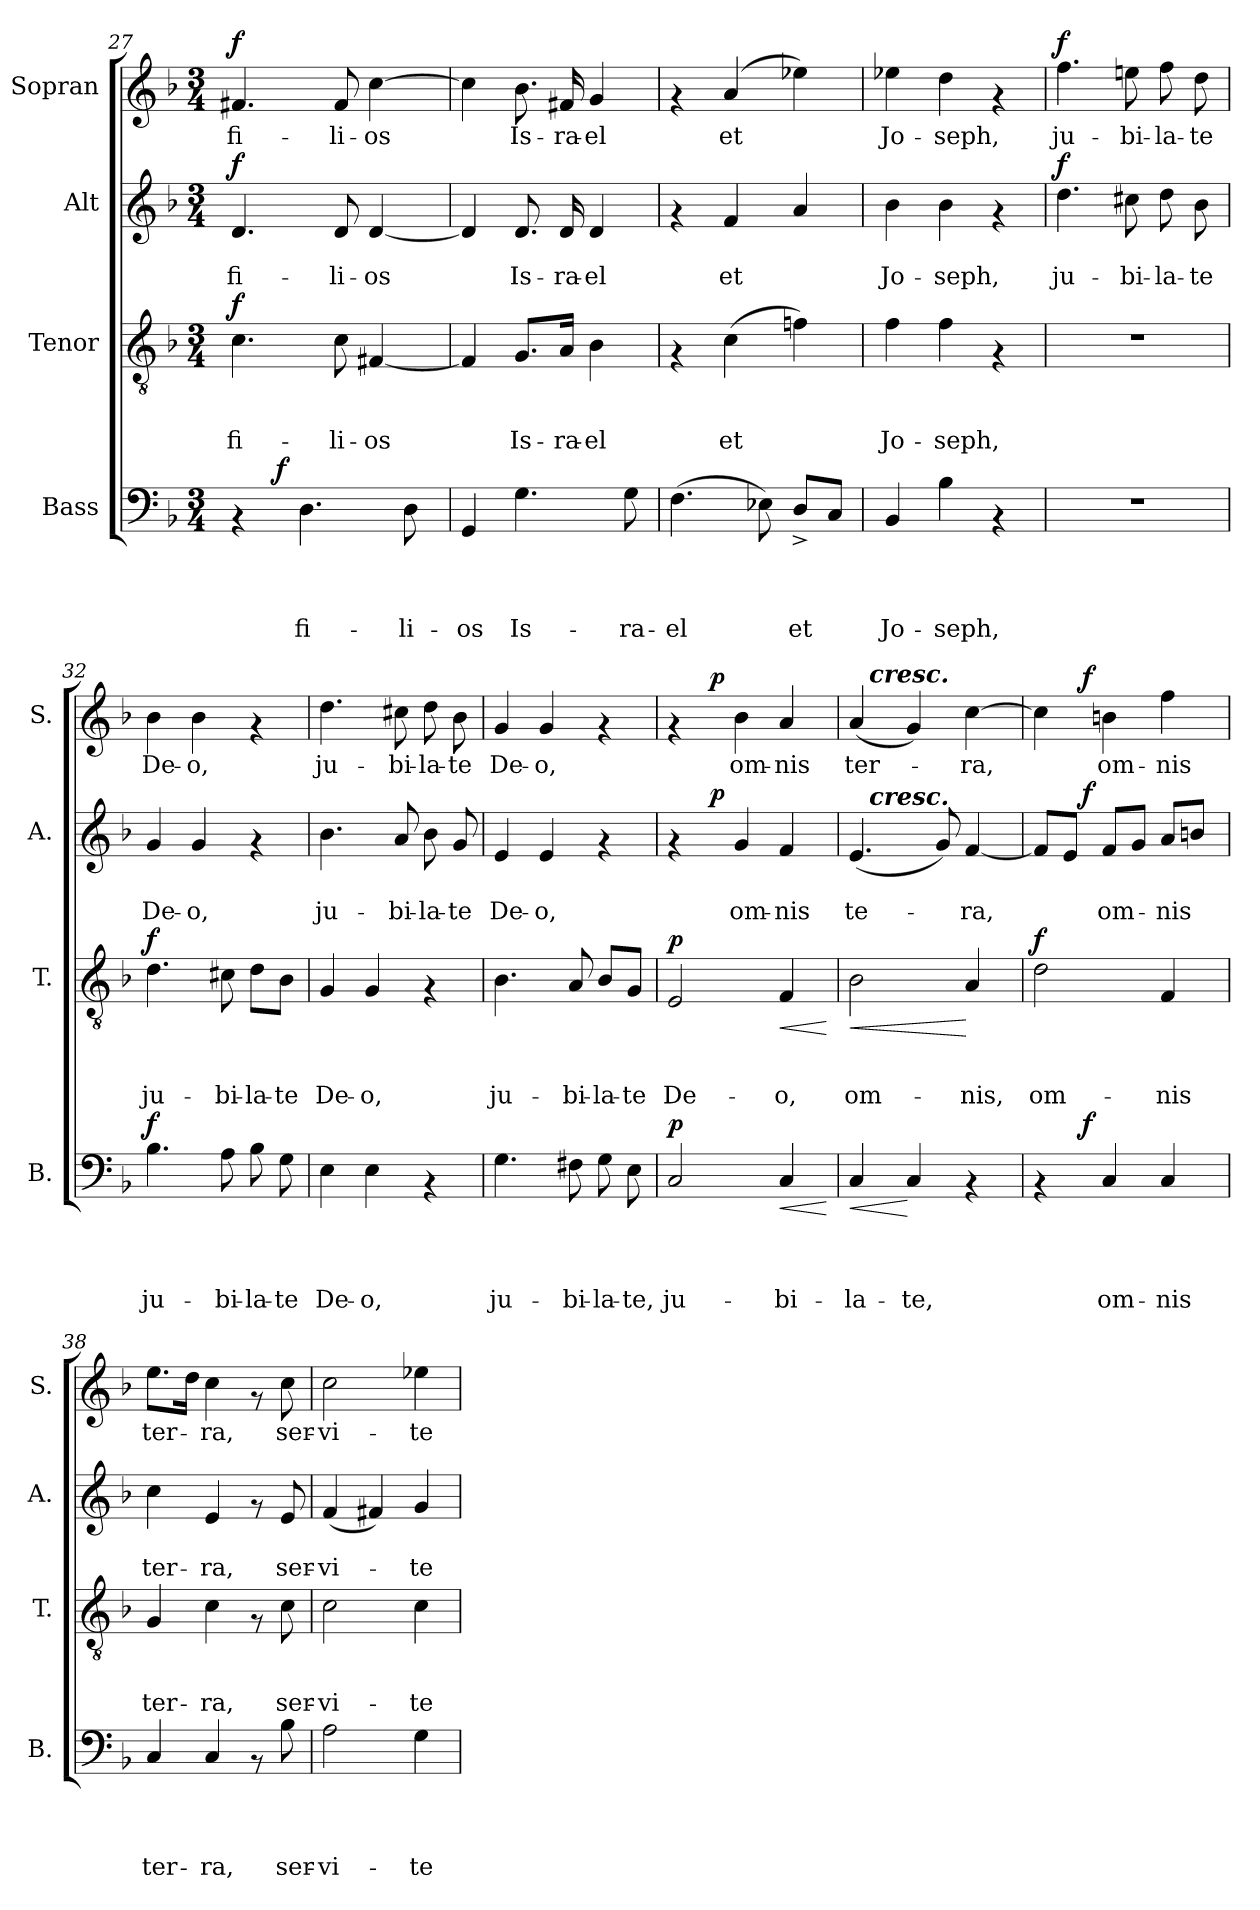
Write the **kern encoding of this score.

**kern	**text	**text	**text	**text	**dynam	**kern	**text	**text	**text	**dynam	**kern	**text	**text	**dynam	**kern	**text	**dynam
*part4	*part4	*part4	*part4	*part4	*part4	*part3	*part3	*part3	*part3	*part3	*part2	*part2	*part2	*part2	*part1	*part1	*part1
*staff4	*staff4	*staff4	*staff4	*staff4	*staff4	*staff3	*staff3	*staff3	*staff3	*staff3	*staff2	*staff2	*staff2	*staff2	*staff1	*staff1	*staff1
*I"Bass	*	*	*	*	*	*I"Tenor	*	*	*	*	*I"Alt	*	*	*	*I"Sopran	*	*
*I'B.	*	*	*	*	*	*I'T.	*	*	*	*	*I'A.	*	*	*	*I'S.	*	*
*clefF4	*	*	*	*	*	*clefGv2	*	*	*	*	*clefG2	*	*	*	*clefG2	*	*
*k[b-]	*	*	*	*	*	*k[b-]	*	*	*	*	*k[b-]	*	*	*	*k[b-]	*	*
*F:	*	*	*	*	*	*F:	*	*	*	*	*F:	*	*	*	*F:	*	*
*M3/4	*	*	*	*	*	*M3/4	*	*	*	*	*M3/4	*	*	*	*M3/4	*	*
=27	=27	=27	=27	=27	=27	=27	=27	=27	=27	=27	=27	=27	=27	=27	=27	=27	=27
!	!	!	!	!	!	!	!	!	!LO:LY:b	!LO:DY:a	!	!	!LO:LY:b	!LO:DY:a	!	!LO:LY:b	!LO:DY:a
*^	*	*	*	*	*	*	*	*	*	*	*	*	*	*	*	*	*
4rAA	8.ryy	.	.	.	.	.	4.c\	.	.	fi-	f	4.d/	.	fi-	f	4.f#X/	fi-	f
!	!	!	!	!	!	!LO:DY:a	!	!	!	!	!	!	!	!	!	!	!	!
.	2ryy	.	.	.	.	f	.	.	.	.	.	.	.	.	.	.	.	.
!	!	!	!	!	!LO:LY:b	!	!	!	!	!	!	!	!	!	!	!	!	!
4.D\	.	.	.	.	fi-	.	.	.	.	.	.	.	.	.	.	.	.	.
!	!	!	!	!	!	!	!	!	!	!LO:LY:b	!	!	!	!LO:LY:b	!	!	!LO:LY:b	!
.	.	.	.	.	.	.	8c\	.	.	-li-	.	8d/	.	-li-	.	8f#/	-li-	.
!	!	!	!	!	!	!	!	!	!	!LO:LY:b	!	!	!	!LO:LY:b	!	!	!LO:LY:b	!
.	.	.	.	.	.	.	[<4F#X/	.	.	-os	.	[<4d/	.	-os	.	[>4cc\	-os	.
!	!	!	!	!	!LO:LY:b	!	!	!	!	!	!	!	!	!	!	!	!	!
8D\	.	.	.	.	-li-	.	.	.	.	.	.	.	.	.	.	.	.	.
.	16ryy	.	.	.	.	.	.	.	.	.	.	.	.	.	.	.	.	.
=28	=28	=28	=28	=28	=28	=28	=28	=28	=28	=28	=28	=28	=28	=28	=28	=28	=28	=28
!	!	!	!	!	!LO:LY:b	!	!	!	!	!	!	!	!	!	!	!	!	!
*v	*v	*	*	*	*	*	*	*	*	*	*	*	*	*	*	*	*	*
4GG/	.	.	.	-os	.	4F#/]	.	.	.	.	4d/]	.	.	.	4cc\]	.	.
!	!	!	!	!LO:LY:b	!	!	!	!	!LO:LY:b	!	!	!	!LO:LY:b	!	!	!LO:LY:b	!
4.G\	.	.	.	Is-	.	8.G/L	.	.	Is-	.	8.d/	.	Is-	.	8.b-\	Is-	.
!	!	!	!	!	!	!	!	!	!LO:LY:b	!	!	!	!LO:LY:b	!	!	!LO:LY:b	!
.	.	.	.	.	.	16A/Jk	.	.	-ra-	.	16d/	.	-ra-	.	16f#X/	-ra-	.
!	!	!	!	!	!	!	!	!	!LO:LY:b	!	!	!	!LO:LY:b	!	!	!LO:LY:b	!
.	.	.	.	.	.	4B-\	.	.	-el	.	4d/	.	-el	.	4g/	-el	.
!	!	!	!	!LO:LY:b	!	!	!	!	!	!	!	!	!	!	!	!	!
8G\	.	.	.	-ra-	.	.	.	.	.	.	.	.	.	.	.	.	.
!!LO:PB:g=z
=29	=29	=29	=29	=29	=29	=29	=29	=29	=29	=29	=29	=29	=29	=29	=29	=29	=29
!	!	!	!	!LO:LY:b	!	!	!	!	!	!	!	!	!	!	!	!	!
(>4.F\	.	.	.	-el	.	4rF	.	.	.	.	4rf	.	.	.	4rf	.	.
!	!	!	!	!	!	!	!	!	!LO:LY:b	!	!	!	!LO:LY:b	!	!	!LO:LY:b	!
.	.	.	.	.	.	(>4c\	.	.	et	.	4f/	.	et	.	(4a/	et	.
8E-X\)	.	.	.	.	.	.	.	.	.	.	.	.	.	.	.	.	.
!	!	!	!	!LO:LY:b	!	!	!	!	!	!	!	!	!	!	!	!	!
8D^</L	.	.	.	et	.	4fn\)	.	.	.	.	4a/	.	.	.	4ee-X\)	.	.
8C/J	.	.	.	.	.	.	.	.	.	.	.	.	.	.	.	.	.
=30	=30	=30	=30	=30	=30	=30	=30	=30	=30	=30	=30	=30	=30	=30	=30	=30	=30
!	!	!	!	!LO:LY:b	!	!	!	!	!LO:LY:b	!	!	!	!LO:LY:b	!	!	!LO:LY:b	!
4BB-/	.	.	.	Jo-	.	4f\	.	.	Jo-	.	4b-\	.	Jo-	.	4ee-X\	Jo-	.
!	!	!	!	!LO:LY:b	!	!	!	!	!LO:LY:b	!	!	!	!LO:LY:b	!	!	!LO:LY:b	!
4B-\	.	.	.	-seph,	.	4f\	.	.	-seph,	.	4b-\	.	-seph,	.	4dd\	-seph,	.
4rAA	.	.	.	.	.	4rF	.	.	.	.	4rf	.	.	.	4rf	.	.
=31	=31	=31	=31	=31	=31	=31	=31	=31	=31	=31	=31	=31	=31	=31	=31	=31	=31
!	!	!	!	!	!	!	!	!	!	!	!	!	!LO:LY:b	!LO:DY:a	!	!LO:LY:b	!LO:DY:a
2.r	.	.	.	.	.	2.r	.	.	.	.	4.dd\	.	ju-	f	4.ff\	ju-	f
!	!	!	!	!	!	!	!	!	!	!	!	!	!LO:LY:b	!	!	!LO:LY:b	!
.	.	.	.	.	.	.	.	.	.	.	8cc#X\	.	-bi-	.	8een\	-bi-	.
!	!	!	!	!	!	!	!	!	!	!	!	!	!LO:LY:b	!	!	!LO:LY:b	!
.	.	.	.	.	.	.	.	.	.	.	8dd\	.	-la-	.	8ff\	-la-	.
!	!	!	!	!	!	!	!	!	!	!	!	!	!LO:LY:b	!	!	!LO:LY:b	!
.	.	.	.	.	.	.	.	.	.	.	8b-\	.	-te	.	8dd\	-te	.
=32	=32	=32	=32	=32	=32	=32	=32	=32	=32	=32	=32	=32	=32	=32	=32	=32	=32
!	!	!	!	!LO:LY:b	!LO:DY:a	!	!	!	!LO:LY:b	!LO:DY:a	!	!	!LO:LY:b	!	!	!LO:LY:b	!
4.B-\	.	.	.	ju-	f	4.d\	.	.	ju-	f	4g/	.	De-	.	4b-\	De-	.
!	!	!	!	!	!	!	!	!	!	!	!	!	!LO:LY:b	!	!	!LO:LY:b	!
.	.	.	.	.	.	.	.	.	.	.	4g/	.	-o,	.	4b-\	-o,	.
!	!	!	!	!LO:LY:b	!	!	!	!	!LO:LY:b	!	!	!	!	!	!	!	!
8A\	.	.	.	-bi-	.	8c#X\	.	.	-bi-	.	.	.	.	.	.	.	.
!	!	!	!	!LO:LY:b	!	!	!	!	!LO:LY:b	!	!	!	!	!	!	!	!
8B-\	.	.	.	-la-	.	8d\L	.	.	-la-	.	4rf	.	.	.	4rf	.	.
!	!	!	!	!LO:LY:b	!	!	!	!	!LO:LY:b	!	!	!	!	!	!	!	!
8G\	.	.	.	-te	.	8B-\J	.	.	-te	.	.	.	.	.	.	.	.
=33	=33	=33	=33	=33	=33	=33	=33	=33	=33	=33	=33	=33	=33	=33	=33	=33	=33
!	!	!	!	!LO:LY:b	!	!	!	!	!LO:LY:b	!	!	!	!LO:LY:b	!	!	!LO:LY:b	!
4E\	.	.	.	De-	.	4G/	.	.	De-	.	4.b-\	.	ju-	.	4.dd\	ju-	.
!	!	!	!	!LO:LY:b	!	!	!	!	!LO:LY:b	!	!	!	!	!	!	!	!
4E\	.	.	.	-o,	.	4G/	.	.	-o,	.	.	.	.	.	.	.	.
!	!	!	!	!	!	!	!	!	!	!	!	!	!LO:LY:b	!	!	!LO:LY:b	!
.	.	.	.	.	.	.	.	.	.	.	8a/	.	-bi-	.	8cc#X\	-bi-	.
!	!	!	!	!	!	!	!	!	!	!	!	!	!LO:LY:b	!	!	!LO:LY:b	!
4rAA	.	.	.	.	.	4rF	.	.	.	.	8b-\	.	-la-	.	8dd\	-la-	.
!	!	!	!	!	!	!	!	!	!	!	!	!	!LO:LY:b	!	!	!LO:LY:b	!
.	.	.	.	.	.	.	.	.	.	.	8g/	.	-te	.	8b-\	-te	.
=34	=34	=34	=34	=34	=34	=34	=34	=34	=34	=34	=34	=34	=34	=34	=34	=34	=34
!	!	!	!	!LO:LY:b	!	!	!	!	!LO:LY:b	!	!	!	!LO:LY:b	!	!	!LO:LY:b	!
4.G\	.	.	.	ju-	.	4.B-\	.	.	ju-	.	4e/	.	De-	.	4g/	De-	.
!	!	!	!	!	!	!	!	!	!	!	!	!	!LO:LY:b	!	!	!LO:LY:b	!
.	.	.	.	.	.	.	.	.	.	.	4e/	.	-o,	.	4g/	-o,	.
!	!	!	!	!LO:LY:b	!	!	!	!	!LO:LY:b	!	!	!	!	!	!	!	!
8F#X\	.	.	.	-bi-	.	8A/	.	.	-bi-	.	.	.	.	.	.	.	.
!	!	!	!	!LO:LY:b	!	!	!	!	!LO:LY:b	!	!	!	!	!	!	!	!
8G\	.	.	.	-la-	.	8B-/L	.	.	-la-	.	4rf	.	.	.	4rf	.	.
!	!	!	!	!LO:LY:b	!	!	!	!	!LO:LY:b	!	!	!	!	!	!	!	!
8E\	.	.	.	-te,	.	8G/J	.	.	-te	.	.	.	.	.	.	.	.
=35	=35	=35	=35	=35	=35	=35	=35	=35	=35	=35	=35	=35	=35	=35	=35	=35	=35
!	!	!	!	!LO:LY:b	!LO:DY:a	!	!	!	!LO:LY:b	!LO:DY:a	!	!	!	!	!	!	!
*	*	*	*	*	*	*	*	*	*	*	*^	*	*	*	*^	*	*
2C/	.	.	.	ju-	p	2E/	.	.	De-	p	4rf	8ryy	.	.	.	4rf	8ryy	.	.
.	.	.	.	.	.	.	.	.	.	.	.	32ryy	.	.	.	.	32ryy	.	.
!	!	!	!	!	!	!	!	!	!	!	!	!	!	!	!LO:DY:a	!	!	!	!LO:DY:a
.	.	.	.	.	.	.	.	.	.	.	.	2ryy	.	.	p	.	2ryy	.	p
!	!	!	!	!	!	!	!	!	!	!	!	!	!	!LO:LY:b	!	!	!	!LO:LY:b	!
.	.	.	.	.	.	.	.	.	.	.	4g/	.	.	om-	.	4b-\	.	om-	.
!	!	!	!	!LO:LY:b	!LO:HP:b	!	!	!	!LO:LY:b	!LO:HP:b	!	!	!	!LO:LY:b	!	!	!	!LO:LY:b	!
4C/	.	.	.	-bi-	<	4F/	.	.	-o,	<	4f/	.	.	-nis	.	4a/	.	-nis	.
.	.	.	.	.	.	.	.	.	.	.	.	16.ryy	.	.	.	.	16.ryy	.	.
.	.	.	.	.	[	.	.	.	.	[	.	.	.	.	.	.	.	.	.
!!LO:PB:g=z	!!
=36	=36	=36	=36	=36	=36	=36	=36	=36	=36	=36	=36	=36	=36	=36	=36	=36	=36	=36	=36
!	!	!	!	!LO:LY:b	!LO:HP:b	!	!	!	!LO:LY:b	!LO:HP:b	!	!	!	!LO:LY:b	!	!	!	!LO:LY:b	!
4C/	.	.	.	-la-	<	2B-\	.	.	om-	<	(<4.e/	16ryy	.	te-	.	(<4a/	16ryy	ter-	.
!	!	!	!	!	!	!	!	!	!	!	!	!	!	!	!	!	!LO:TX:a:Bi:t=cresc.	!	!
!	!	!	!	!	!	!	!	!	!	!	!	!LO:TX:a:Bi:t=cresc.	!	!	!	!	!	!	!
.	.	.	.	.	.	.	.	.	.	.	.	2ryy	.	.	.	.	2ryy	.	.
!	!	!	!	!LO:LY:b	!	!	!	!	!	!	!	!	!	!	!	!	!	!	!
4C/	.	.	.	-te,	[	.	.	.	.	.	.	.	.	.	.	4g/)	.	.	.
.	.	.	.	.	.	.	.	.	.	.	8g/)	.	.	.	.	.	.	.	.
!	!	!	!	!	!	!	!	!	!LO:LY:b	!	!	!	!	!LO:LY:b	!	!	!	!LO:LY:b	!
4rAA	.	.	.	.	.	4A/	.	.	-nis,	[	[<4f/	.	.	-ra,	.	[>4cc\	.	-ra,	.
.	.	.	.	.	.	.	.	.	.	.	.	8.ryy	.	.	.	.	8.ryy	.	.
=37	=37	=37	=37	=37	=37	=37	=37	=37	=37	=37	=37	=37	=37	=37	=37	=37	=37	=37	=37
!	!	!	!	!	!	!	!	!	!LO:LY:b	!LO:DY:a	!	!	!	!	!	!	!	!	!
*^	*	*	*	*	*	*	*	*	*	*	*	*	*	*	*	*	*	*	*
4rAA	8.ryy	.	.	.	.	.	2d\	.	.	om-	f	8f/L]	8.ryy	.	.	.	4cc\]	8.ryy	.	.
.	.	.	.	.	.	.	.	.	.	.	.	8e/J	.	.	.	.	.	.	.	.
!	!	!	!	!	!	!LO:DY:a	!	!	!	!	!	!	!	!	!	!LO:DY:a	!	!	!	!LO:DY:a
.	2ryy	.	.	.	.	f	.	.	.	.	.	.	2ryy	.	.	f	.	2ryy	.	f
!	!	!	!	!	!LO:LY:b	!	!	!	!	!	!	!	!	!	!LO:LY:b	!	!	!	!LO:LY:b	!
4C/	.	.	.	.	om-	.	.	.	.	.	.	8f/L	.	.	om-	.	4bn\	.	om-	.
.	.	.	.	.	.	.	.	.	.	.	.	8g/J	.	.	.	.	.	.	.	.
!	!	!	!	!	!LO:LY:b	!	!	!	!	!LO:LY:b	!	!	!	!	!LO:LY:b	!	!	!	!LO:LY:b	!
4C/	.	.	.	.	-nis	.	4F/	.	.	-nis	.	8a/L	.	.	-nis	.	4ff\	.	-nis	.
.	.	.	.	.	.	.	.	.	.	.	.	8bn/J	.	.	.	.	.	.	.	.
.	16ryy	.	.	.	.	.	.	.	.	.	.	.	16ryy	.	.	.	.	16ryy	.	.
=38	=38	=38	=38	=38	=38	=38	=38	=38	=38	=38	=38	=38	=38	=38	=38	=38	=38	=38	=38	=38
!	!	!	!	!	!LO:LY:b	!	!	!	!	!LO:LY:b	!	!	!	!	!LO:LY:b	!	!	!	!LO:LY:b	!
*	*	*	*	*	*	*	*	*	*	*	*	*v	*v	*	*	*	*	*	*	*
*v	*v	*	*	*	*	*	*	*	*	*	*	*	*	*	*	*v	*v	*	*
4C/	.	.	.	ter-	.	4G/	.	.	ter-	.	4cc\	.	ter-	.	8.ee\L	ter-	.
.	.	.	.	.	.	.	.	.	.	.	.	.	.	.	16dd\Jk	.	.
!	!	!	!	!LO:LY:b	!	!	!	!	!LO:LY:b	!	!	!	!LO:LY:b	!	!	!LO:LY:b	!
4C/	.	.	.	-ra,	.	4c\	.	.	-ra,	.	4e/	.	-ra,	.	4cc\	-ra,	.
8rAA	.	.	.	.	.	8rF	.	.	.	.	8rf	.	.	.	8rf	.	.
!	!	!	!	!LO:LY:b	!	!	!	!	!LO:LY:b	!	!	!	!LO:LY:b	!	!	!LO:LY:b	!
8B-\	.	.	.	ser-	.	8c\	.	.	ser-	.	8e/	.	ser-	.	8cc\	ser-	.
=39	=39	=39	=39	=39	=39	=39	=39	=39	=39	=39	=39	=39	=39	=39	=39	=39	=39
!	!	!	!	!LO:LY:b	!	!	!	!	!LO:LY:b	!	!	!	!LO:LY:b	!	!	!LO:LY:b	!
2A\	.	.	.	-vi-	.	2c\	.	.	-vi-	.	(<4f/	.	-vi-	.	2cc\	-vi-	.
.	.	.	.	.	.	.	.	.	.	.	4f#X/)	.	.	.	.	.	.
!	!	!	!	!LO:LY:b	!	!	!	!	!LO:LY:b	!	!	!	!LO:LY:b	!	!	!LO:LY:b	!
4G\	.	.	.	-te	.	4c\	.	.	-te	.	4g/	.	-te	.	4ee-X\	-te	.
=	=	=	=	=	=	=	=	=	=	=	=	=	=	=	=	=	=
*-	*-	*-	*-	*-	*-	*-	*-	*-	*-	*-	*-	*-	*-	*-	*-	*-	*-
